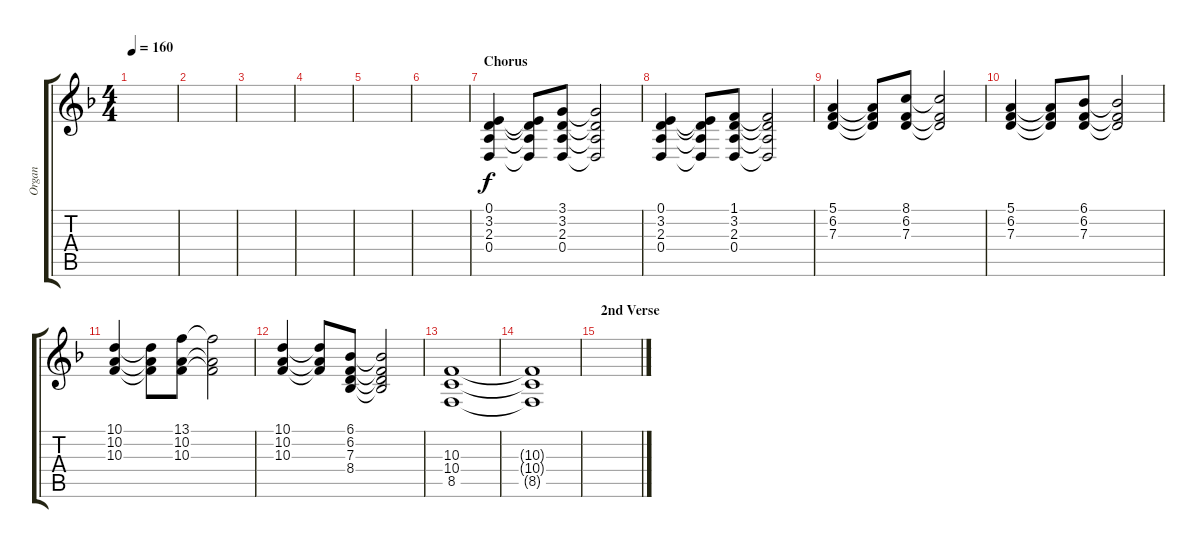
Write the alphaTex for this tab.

\track ("Organ" "Organ") {instrument drawbarorgan}
\staff {score tabs}
\tuning (E4 B3 G3 D3 A2 E2) {hide}
\ts (4 4)
\tempo 160
\clef g2
\ks dminor
|
|
|
|
|
|
\section ("" "Chorus")
(0.1 3.2 2.3 0.4).4{volume 16 instrument drawbarorgan} (0.1{t} 3.2{t} 2.3{t} 0.4{t}).8 (3.1 3.2 2.3 0.4).8 (3.1{t} 3.2{t} 2.3{t} 0.4{t}).2 |
(0.1 3.2 2.3 0.4).4 (0.1{t} 3.2{t} 2.3{t} 0.4{t}).8 (1.1 3.2 2.3 0.4).8 (1.1{t} 3.2{t} 2.3{t} 0.4{t}).2 |
(5.1 6.2 7.3).4 (5.1{t} 6.2{t} 7.3{t}).8 (8.1 6.2 7.3).8 (8.1{t} 6.2{t} 7.3{t}).2 |
(5.1 6.2 7.3).4 (5.1{t} 6.2{t} 7.3{t}).8 (6.1 6.2 7.3).8 (6.1{t} 6.2{t} 7.3{t}).2 |
(10.1 10.2 10.3).4 (10.1{t} 10.2{t} 10.3{t}).8 (13.1 10.2 10.3).8 (13.1{t} 10.2{t} 10.3{t}).2 |
(10.1 10.2 10.3).4 (10.1{t} 10.2{t} 10.3{t}).8 (6.1 6.2 7.3 8.4).8 (6.1{t} 6.2{t} 7.3{t} 8.4{t}).2 |
(10.3 10.4 8.5).1 |
(10.3{t} 10.4{t} 8.5{t}).1 |
\section ("" "2nd Verse")
